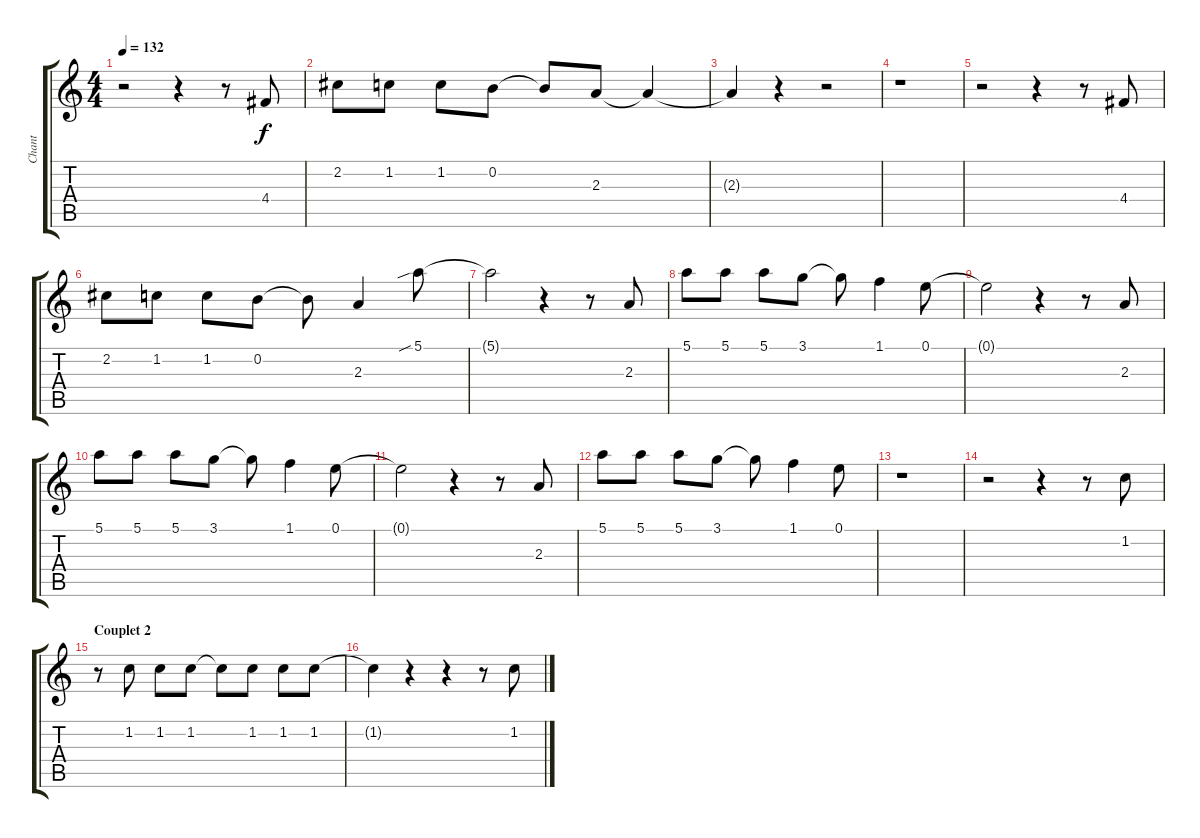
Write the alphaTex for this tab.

\track ("Chant" "Chant") {instrument distortionguitar}
\staff {score tabs}
\tuning (E4 B3 G3 D3 A2 E2) {hide}
\ts (4 4)
\tempo 132
\clef g2
\ks c
r.2{dy f} r.4 r.8 4.4.8 |
2.2.8 1.2.8 1.2.8 0.2.8 0.2{t}.8 2.3.8 2.3{t}.4 |
2.3{t}.4 r.4 r.2 |
r.1 |
r.2 r.4 r.8 4.4.8 |
2.2.8 1.2.8 1.2.8 0.2.8 0.2{t}.8 2.3.4 5.1{sib}.8 |
5.1{t}.2 r.4 r.8 2.3.8 |
5.1.8 5.1.8 5.1.8 3.1.8 3.1{t}.8 1.1.4 0.1.8 |
0.1{t}.2 r.4 r.8 2.3.8 |
5.1.8 5.1.8 5.1.8 3.1.8 3.1{t}.8 1.1.4 0.1.8 |
0.1{t}.2 r.4 r.8 2.3.8 |
5.1.8 5.1.8 5.1.8 3.1.8 3.1{t}.8 1.1.4 0.1.8 |
r.1 |
r.2 r.4 r.8 1.2.8 |
\section ("" "Couplet 2")
r.8 1.2.8 1.2.8 1.2.8 1.2{t}.8 1.2.8 1.2.8 1.2.8 |
1.2{t}.4 r.4 r.4 r.8 1.2.8
